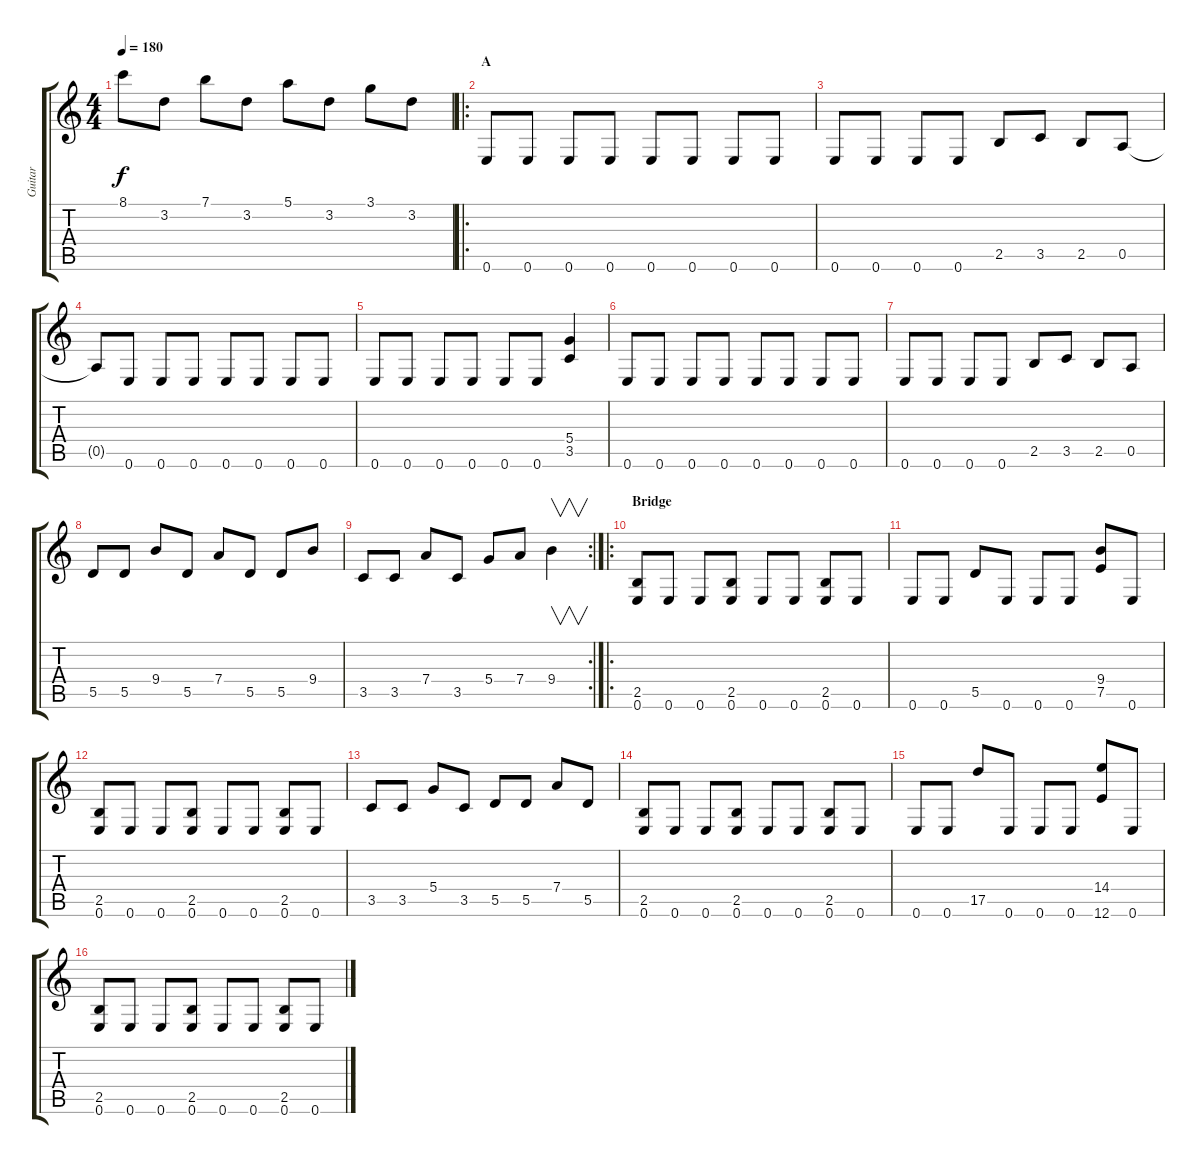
\track ("Guitar" "Guitar") {instrument distortionguitar}
\staff {score tabs}
\tuning (E4 B3 G3 D3 A2 E2) {hide}
\ts (4 4)
\tempo 180
\clef g2
\ks c
8.1.8{dy f} 3.2.8 7.1.8 3.2.8 5.1.8 3.2.8 3.1.8 3.2.8 |
\ro
\section ("" "A")
0.6.8{instrument distortionguitar} 0.6.8 0.6.8 0.6.8 0.6.8 0.6.8 0.6.8 0.6.8 |
0.6.8 0.6.8 0.6.8 0.6.8 2.5.8 3.5.8 2.5.8 0.5.8 |
0.5{t}.8 0.6.8 0.6.8 0.6.8 0.6.8 0.6.8 0.6.8 0.6.8 |
0.6.8 0.6.8 0.6.8 0.6.8 0.6.8 0.6.8 (5.4 3.5).4 |
0.6.8 0.6.8 0.6.8 0.6.8 0.6.8 0.6.8 0.6.8 0.6.8 |
0.6.8 0.6.8 0.6.8 0.6.8 2.5.8 3.5.8 2.5.8 0.5.8 |
5.5.8 5.5.8 9.4.8 5.5.8 7.4.8 5.5.8 5.5.8 9.4.8 |
\rc 2
3.5.8 3.5.8 7.4.8 3.5.8 5.4.8 7.4.8 9.4.4{v instrument guitarharmonics} |
\ro
\section ("" "Bridge")
(2.5 0.6).8{instrument distortionguitar} 0.6.8 0.6.8 (2.5 0.6).8 0.6.8 0.6.8 (2.5 0.6).8 0.6.8 |
0.6.8 0.6.8 5.5.8 0.6.8 0.6.8 0.6.8 (9.4 7.5).8 0.6.8 |
(2.5 0.6).8 0.6.8 0.6.8 (2.5 0.6).8 0.6.8 0.6.8 (2.5 0.6).8 0.6.8 |
3.5.8 3.5.8 5.4.8 3.5.8 5.5.8 5.5.8 7.4.8 5.5.8 |
(2.5 0.6).8 0.6.8 0.6.8 (2.5 0.6).8 0.6.8 0.6.8 (2.5 0.6).8 0.6.8 |
0.6.8 0.6.8 17.5.8 0.6.8 0.6.8 0.6.8 (14.4 12.6).8 0.6.8 |
(2.5 0.6).8 0.6.8 0.6.8 (2.5 0.6).8 0.6.8 0.6.8 (2.5 0.6).8 0.6.8
